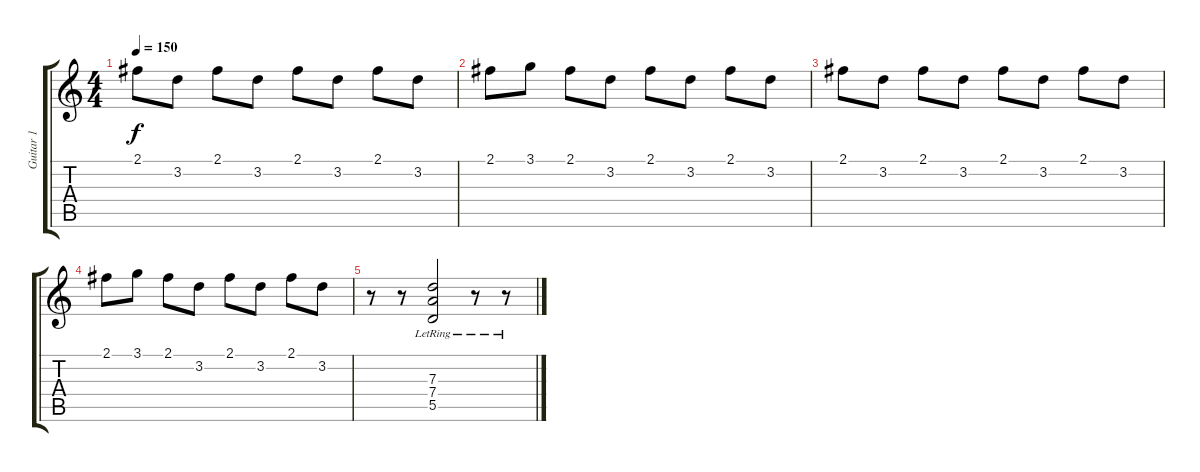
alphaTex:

\track ("Guitar 1" "Guitar 1") {instrument overdrivenguitar}
\staff {score tabs}
\tuning (E4 B3 G3 D3 A2 E2) {hide}
\ts (4 4)
\tempo 150
\clef g2
\ks c
2.1.8{dy f} 3.2.8 2.1.8 3.2.8 2.1.8 3.2.8 2.1.8 3.2.8 |
2.1.8 3.1.8 2.1.8 3.2.8 2.1.8 3.2.8 2.1.8 3.2.8 |
2.1.8 3.2.8 2.1.8 3.2.8 2.1.8 3.2.8 2.1.8 3.2.8 |
2.1.8 3.1.8 2.1.8 3.2.8 2.1.8 3.2.8 2.1.8 3.2.8 |
r.8 r.8 (7.3 7.4 5.5{lr}).2 r.8 r.8
